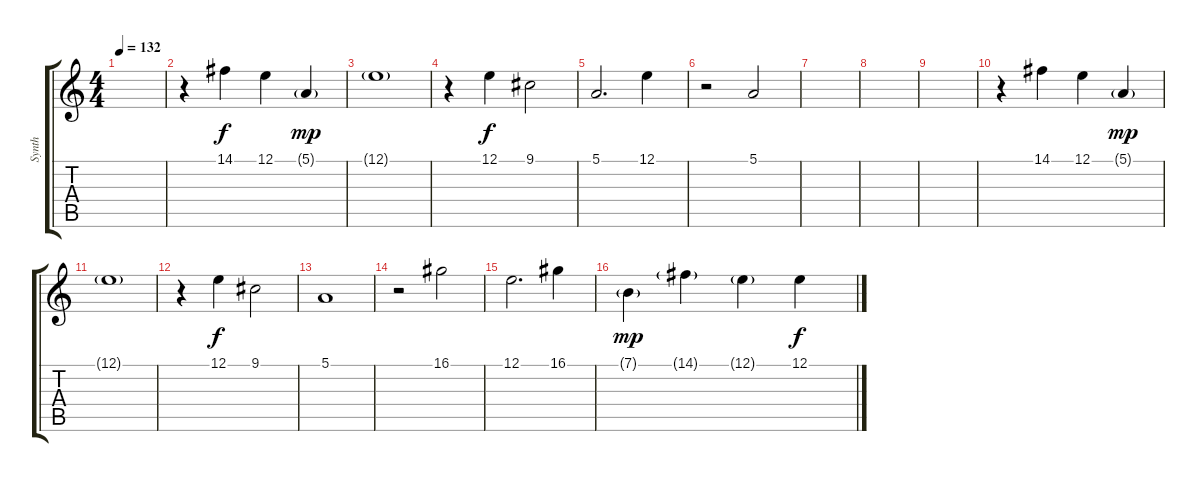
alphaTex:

\track ("Synth" "Synth") {instrument musicbox}
\staff {score tabs}
\tuning (E4 B3 G3 D3 A2 E2) {hide}
\ts (4 4)
\tempo 132
\clef g2
\ks c
|
r.4 14.1.4 12.1.4 5.1{g}.4{dy mp} |
12.1{g}.1 |
r.4 12.1.4{dy f} 9.1.2 |
5.1.2{d} 12.1.4 |
r.2 5.1.2 |
|
|
|
r.4 14.1.4 12.1.4 5.1{g}.4{dy mp} |
12.1{g}.1 |
r.4 12.1.4{dy f} 9.1.2 |
5.1.1 |
r.2 16.1.2 |
12.1.2{d} 16.1.4 |
7.1{g}.4{dy mp} 14.1{g}.4 12.1{g}.4 12.1.4{dy f}
